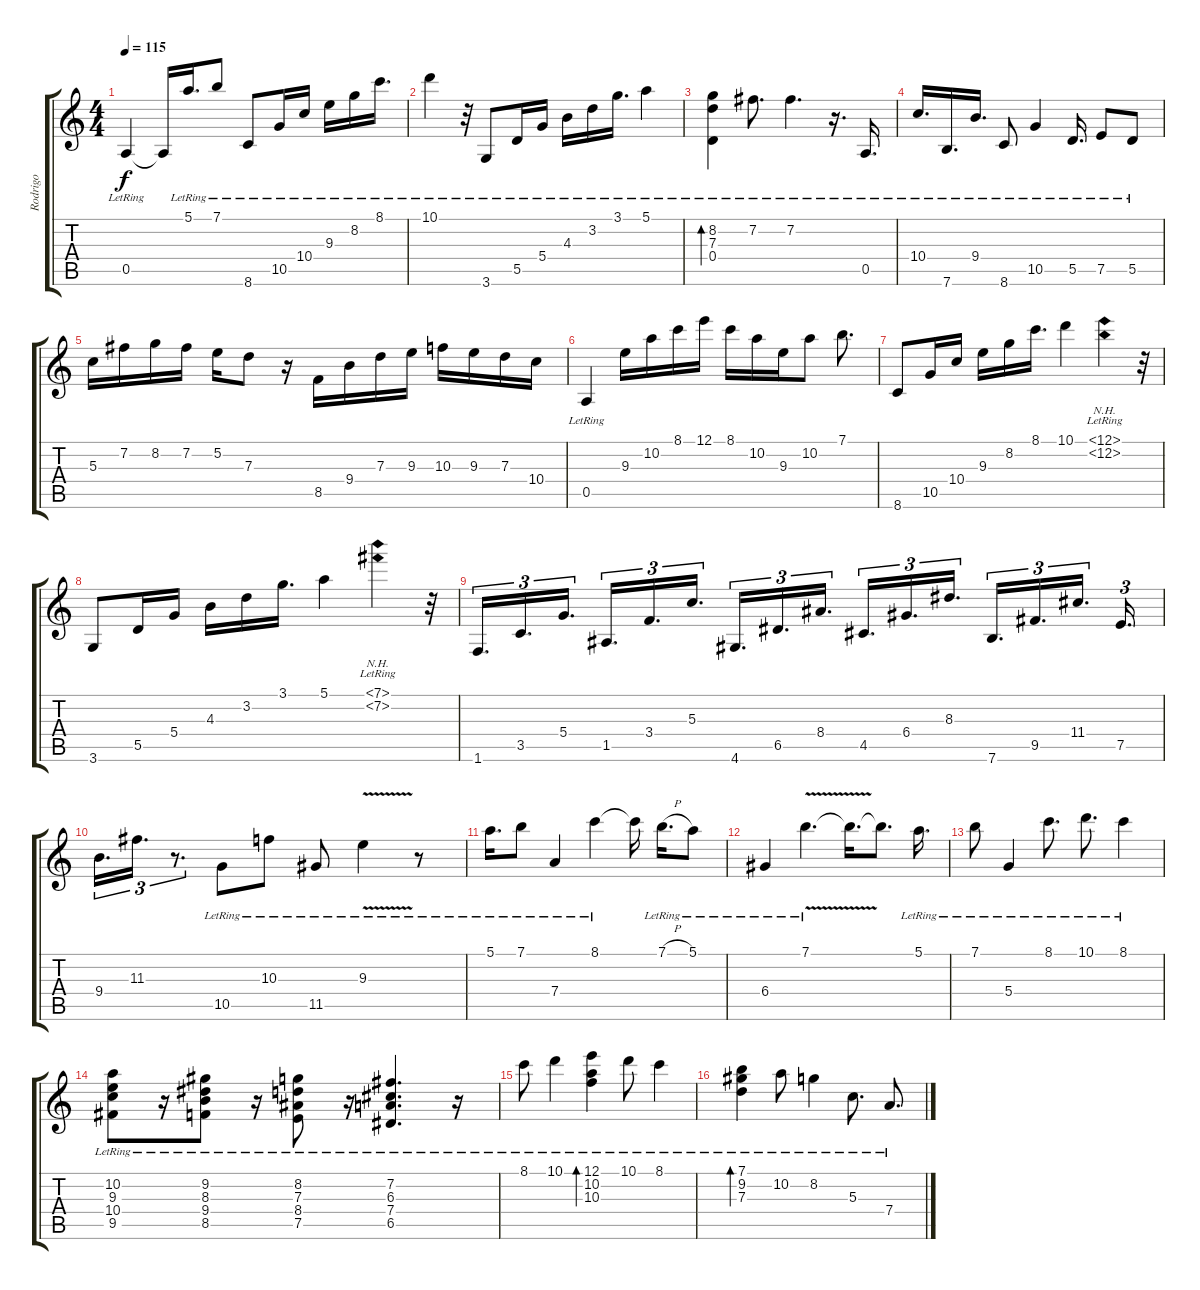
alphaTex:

\track ("Rodrigo" "Rodrigo") {instrument acousticguitarnylon}
\staff {score tabs}
\tuning (E4 B3 G3 D3 A2 E2) {hide}
\ts (4 4)
\tempo 115
\clef g2
\ks c
0.5{lr}.4{dy f} 0.5{t}.16 5.1{lr}.16{d} 7.1{lr}.8 8.6{lr}.8 10.5{lr}.16 10.4{lr}.16 9.3{lr}.16 8.2{lr}.16 8.1{lr}.16{d} |
10.1{lr}.4 r.32 3.6{lr}.8 5.5{lr}.16 5.4{lr}.16 4.3{lr}.16 3.2{lr}.16 3.1{lr}.16{d} 5.1{lr}.4 |
(8.2{lr} 7.3{lr} 0.4{lr}).4{bd 480} 7.2{lr}.8{d} 7.2{lr}.4{d} r.16{d} 0.5{lr}.16{d} |
10.4{lr}.16{d} 7.6{lr}.16{d} 9.4{lr}.16{d} 8.6{lr}.8 10.5{lr}.4 5.5{lr}.16{d} 7.5{lr}.8 5.5{lr}.8 |
5.3.16 7.2.16 8.2.16 7.2.16 5.2.16 7.3.8 r.16 8.5.16 9.4.16 7.3.16 9.3.16 10.3.16 9.3.16 7.3.16 10.4.16 |
0.5{lr}.4 9.3.16 10.2.16 8.1.16 12.1.16 8.1.16 10.2.16 9.3.16 10.2.8 7.1.8{d} |
8.6.8 10.5.16 10.4.16 9.3.16 8.2.16 8.1.16{d} 10.1.4 (12.1{nh lr} 12.2{nh lr}).4 r.32 |
3.6.8 5.5.16 5.4.16 4.3.16 3.2.16 3.1.16{d} 5.1.4 (7.1{nh lr} 7.2{nh lr}).4 r.32 |
1.6.16{d tu (3 2)} 3.5.16{d tu (3 2)} 5.4.16{d tu (3 2)} 1.5.16{d tu (3 2)} 3.4.16{d tu (3 2)} 5.3.16{d tu (3 2)} 4.6.16{d tu (3 2)} 6.5.16{d tu (3 2)} 8.4.16{d tu (3 2)} 4.5.16{d tu (3 2)} 6.4.16{d tu (3 2)} 8.3.16{d tu (3 2)} 7.6.16{d tu (3 2)} 9.5.16{d tu (3 2)} 11.4.16{d tu (3 2)} 7.5.16{d tu (3 2)} |
9.4.16{d tu (3 2)} 11.3.16{d tu (3 2)} r.8{d tu (3 2)} 10.5{lr}.8 10.3{lr}.8 11.5{lr}.8 9.3{v lr}.4 r.8 |
5.1{lr}.16{d} 7.1{lr}.8 7.4{lr}.4 8.1{lr}.4 8.1{t}.16 7.1{h lr}.16{d} 5.1{lr}.8 |
6.4{lr}.4 7.1{v lr}.4{d} 7.1{t}.16{d} 7.1{t}.8{d} 5.1{lr}.16{d} |
7.1{lr}.8 5.4{lr}.4 8.1{lr}.8{d} 10.1{lr}.8{d} 8.1{lr}.4 |
(10.2{lr} 9.3{lr} 10.4{lr} 9.5{lr}).8 r.16 (9.2{lr} 8.3{lr} 9.4{lr} 8.5{lr}).8 r.16 (8.2{lr} 7.3{lr} 8.4{lr} 7.5{lr}).8 r.16 (7.2{lr} 6.3{lr} 7.4{lr} 6.5{lr}).4{d} r.16 |
8.1{lr}.8 10.1{lr}.4 (12.1{lr} 10.2{lr} 10.3{lr}).4{bd 480} 10.1{lr}.8 8.1{lr}.4 |
(7.1{lr} 9.2{lr} 7.3{lr}).4{bd 480} 10.2{lr}.8 8.2{lr}.4 5.3{lr}.8{d} 7.4{lr}.8{d}
